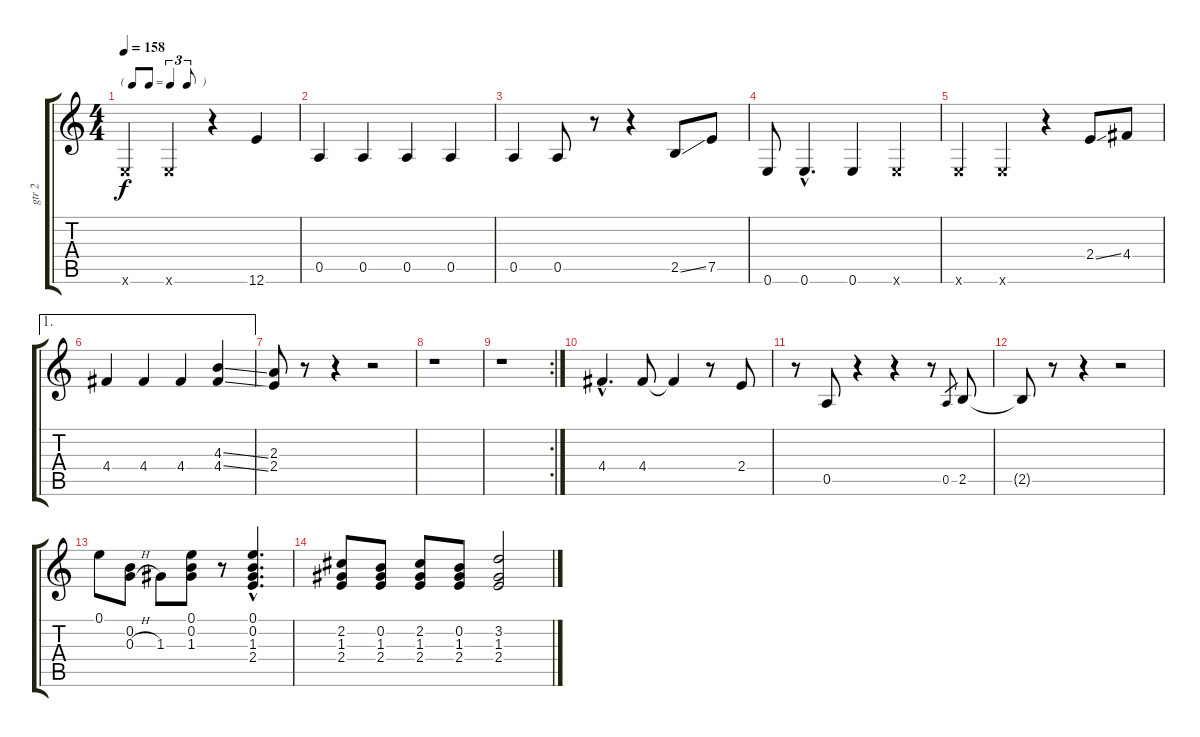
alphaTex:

\track ("gtr 2" "gtr 2") {instrument acousticguitarnylon}
\staff {score tabs}
\tuning (E4 B3 G3 D3 A2 E2) {hide}
\ts (4 4)
\tf triplet8th
\tempo 158
\clef g2
\ks c
0.6{x}.4{dy f} 0.6{x}.4 r.4 12.6.4 |
0.5.4 0.5.4 0.5.4 0.5.4 |
0.5.4 0.5.8 r.8 r.4 2.5{ss}.8 7.5.8 |
0.6.8 0.6{hac}.4{d} 0.6.4 0.6{x}.4 |
0.6{x}.4 0.6{x}.4 r.4 2.4{ss}.8 4.4.8 |
\ae 1
4.4.4 4.4.4 4.4.4 (4.3{ss} 4.4{ss}).4 |
(2.3 2.4).8 r.8 r.4 r.2 |
r.1 |
\rc 2
r.1 |
4.4{hac}.4{d} 4.4.8 4.4{t}.4 r.8 2.4.8 |
r.8 0.5.8 r.4 r.4 r.8 0.5.8{gr} 2.5.8 |
2.5{t}.8 r.8 r.4 r.2 |
0.1.8 (0.2 0.3{h}).8 1.3.8 (0.1 0.2 1.3).8 r.8 (0.1{hac} 0.2{hac} 1.3{hac} 2.4{hac}).4{d} |
(2.2 1.3 2.4).8 (0.2 1.3 2.4).8 (2.2 1.3 2.4).8 (0.2 1.3 2.4).8 (3.2 1.3 2.4).2
